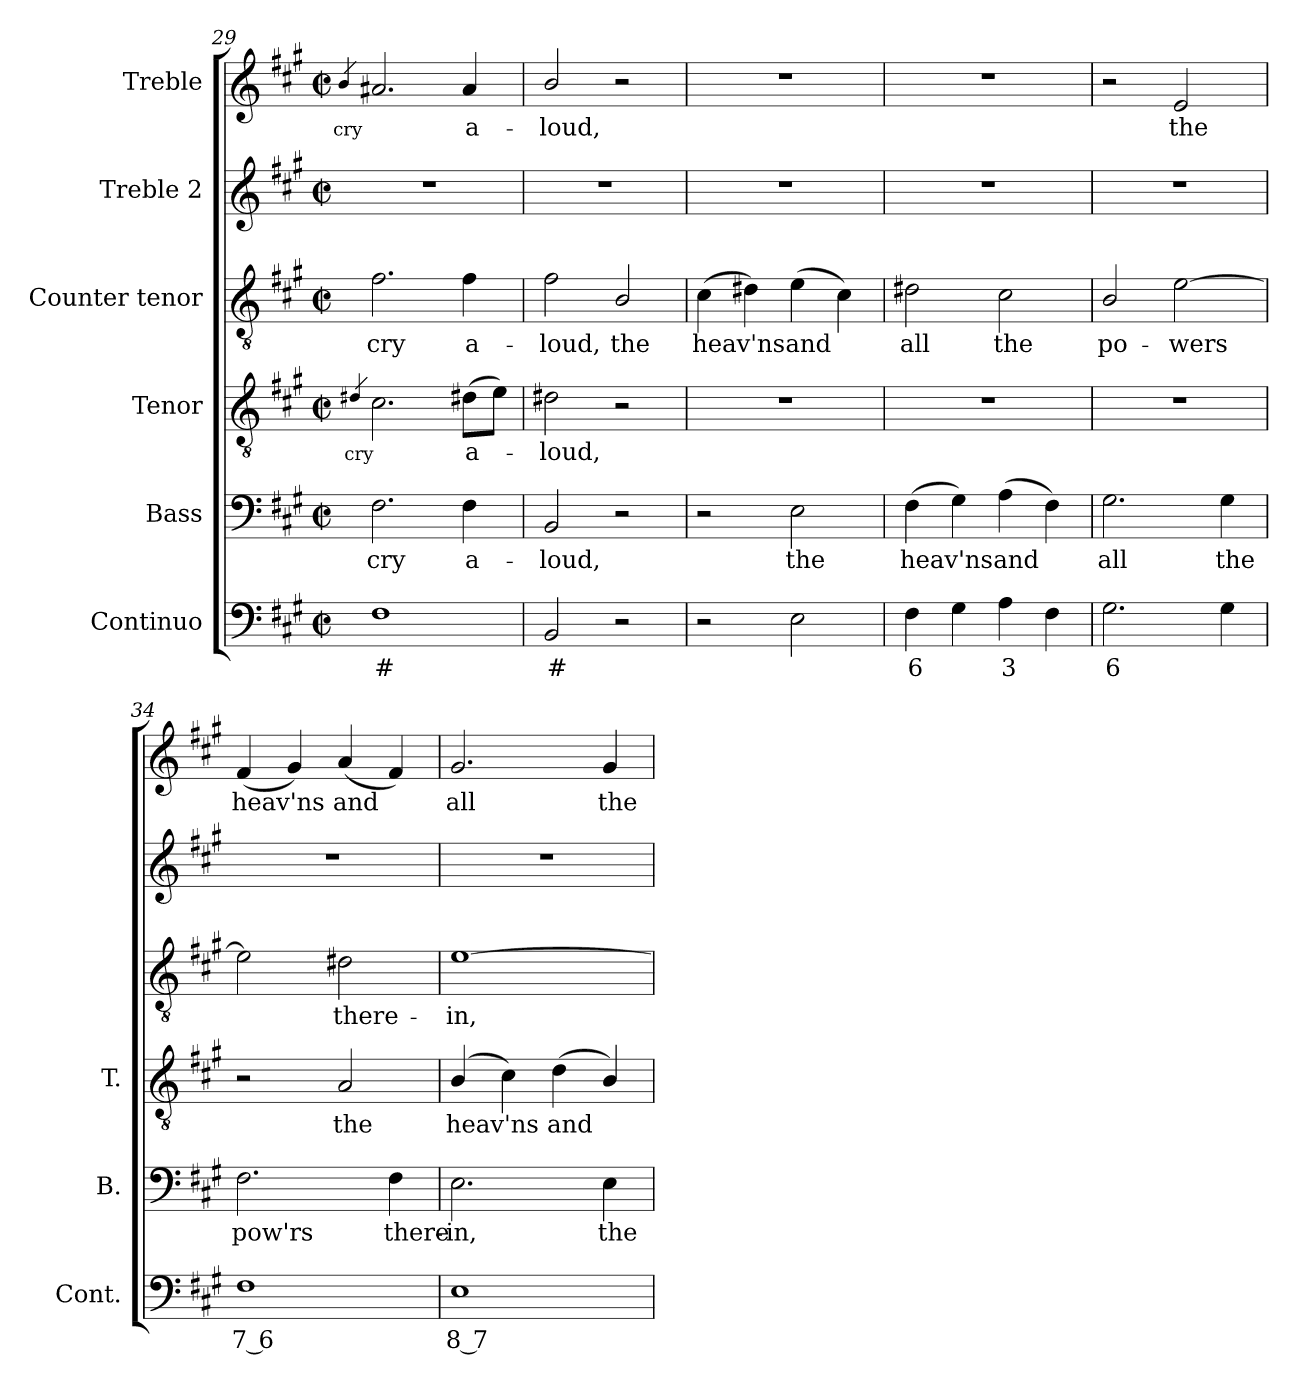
**kern	**text	**kern	**text	**kern	**text	**kern	**text	**kern	**kern	**text
*part6	*part6	*part5	*part5	*part4	*part4	*part3	*part3	*part2	*part1	*part1
*staff6	*staff6	*staff5	*staff5	*staff4	*staff4	*staff3	*staff3	*staff2	*staff1	*staff1
*I"Continuo	*	*I"Bass	*	*I"Tenor	*	*I"Counter tenor	*	*I"Treble 2	*I"Treble	*
*I'Cont.	*	*I'B.	*	*I'T.	*	*	*	*	*	*
*clefF4	*	*clefF4	*	*clefGv2	*	*clefGv2	*	*clefG2	*clefG2	*
*	*	*	*	*ITrd7c12	*	*ITrd7c12	*	*	*	*
*k[f#c#g#]	*	*k[f#c#g#]	*	*k[f#c#g#]	*	*k[f#c#g#]	*	*k[f#c#g#]	*k[f#c#g#]	*
*A:	*	*A:	*	*A:	*	*A:	*	*A:	*A:	*
*M2/2	*	*M2/2	*	*M2/2	*	*M2/2	*	*M2/2	*M2/2	*
*met(c|)	*	*met(c|)	*	*met(c|)	*	*met(c|)	*	*met(c|)	*met(c|)	*
=29	=29	=29	=29	=29	=29	=29	=29	=29	=29	=29
!	!	!	!	!	!	!	!	!	!	!LO:LY:b:color=#000000
!	!	!	!	!	!LO:LY:b:color=#000000	!	!	!	!	!
.	.	.	.	4qD#Xi/	cry	.	.	.	4qbi/	cry
!	!LO:LY:b:color=#000000	!	!	!	!	!	!	!	!	!
!	!	!	!LO:LY:b:color=#000000	!	!	!	!	!	!	!
!	!	!	!	!	!	!	!LO:LY:b:color=#000000	!	!	!
1F#i	#	2.F#i\	cry	2.C#i\	.	2.F#i\	cry	1r	2.a#Xi/	.
!	!	!	!LO:LY:b:color=#000000	!	!	!	!	!	!	!
!	!	!	!	!	!LO:LY:b:color=#000000	!	!	!	!	!
!	!	!	!	!	!	!	!LO:LY:b:color=#000000	!	!	!
!	!	!	!	!	!	!	!	!	!	!LO:LY:b:color=#000000
.	.	4F#i\	a-	(8D#Xi\L	a-	4F#i\	a-	.	4a#i/	a-
.	.	.	.	8Ei\J)	.	.	.	.	.	.
=30	=30	=30	=30	=30	=30	=30	=30	=30	=30	=30
!	!LO:LY:b:color=#000000	!	!	!	!	!	!	!	!	!
!	!	!	!LO:LY:b:color=#000000	!	!	!	!	!	!	!
!	!	!	!	!	!LO:LY:b:color=#000000	!	!	!	!	!
!	!	!	!	!	!	!	!LO:LY:b:color=#000000	!	!	!
!	!	!	!	!	!	!	!	!	!	!LO:LY:b:color=#000000
2BBi/	#	2BBi/	-loud,	2D#Xi\	-loud,	2F#i\	-loud,	1r	2bi/	-loud,
!	!	!	!	!	!	!	!LO:LY:b:color=#000000	!	!	!
2r	.	2r	.	2r	.	2BBi/	the	.	2r	.
=31	=31	=31	=31	=31	=31	=31	=31	=31	=31	=31
!	!	!	!	!	!	!	!LO:LY:b:color=#000000	!	!	!
2r	.	2r	.	1r	.	(4C#i\	heav'ns	1r	1r	.
.	.	.	.	.	.	4D#Xi\)	.	.	.	.
!	!	!	!LO:LY:b:color=#000000	!	!	!	!	!	!	!
!	!	!	!	!	!	!	!LO:LY:b:color=#000000	!	!	!
2Ei\	.	2Ei\	the	.	.	(4Ei\	and	.	.	.
.	.	.	.	.	.	4C#i\)	.	.	.	.
=32	=32	=32	=32	=32	=32	=32	=32	=32	=32	=32
!	!LO:LY:b:color=#000000	!	!	!	!	!	!	!	!	!
!	!	!	!LO:LY:b:color=#000000	!	!	!	!	!	!	!
!	!	!	!	!	!	!	!LO:LY:b:color=#000000	!	!	!
4F#i\	6	(4F#i\	heav'ns	1r	.	2D#Xi\	all	1r	1r	.
4G#i\	.	4G#i\)	.	.	.	.	.	.	.	.
!	!LO:LY:b:color=#000000	!	!	!	!	!	!	!	!	!
!	!	!	!LO:LY:b:color=#000000	!	!	!	!	!	!	!
!	!	!	!	!	!	!	!LO:LY:b:color=#000000	!	!	!
4Ai\	3	(4Ai\	and	.	.	2C#i\	the	.	.	.
4F#i\	.	4F#i\)	.	.	.	.	.	.	.	.
=33	=33	=33	=33	=33	=33	=33	=33	=33	=33	=33
!	!LO:LY:b:color=#000000	!	!	!	!	!	!	!	!	!
!	!	!	!LO:LY:b:color=#000000	!	!	!	!	!	!	!
!	!	!	!	!	!	!	!LO:LY:b:color=#000000	!	!	!
2.G#i\	6	2.G#i\	all	1r	.	2BBi/	po-	1r	2r	.
!	!	!	!	!	!	!	!LO:LY:b:color=#000000	!	!	!
!	!	!	!	!	!	!	!	!	!	!LO:LY:b:color=#000000
.	.	.	.	.	.	[2Ei\	-wers	.	2ei/	the
!	!	!	!LO:LY:b:color=#000000	!	!	!	!	!	!	!
4G#i\	.	4G#i\	the	.	.	.	.	.	.	.
!!LO:LB:g=z
=34	=34	=34	=34	=34	=34	=34	=34	=34	=34	=34
!	!LO:LY:b:color=#000000	!	!	!	!	!	!	!	!	!
!	!	!	!LO:LY:b:color=#000000	!	!	!	!	!	!	!
!	!	!	!	!	!	!	!	!	!	!LO:LY:b:color=#000000
1F#i	7 6	2.F#i\	pow'rs	2r	.	2Ei\]	.	1r	(4f#i/	heav'ns
.	.	.	.	.	.	.	.	.	4g#i/)	.
!	!	!	!	!	!LO:LY:b:color=#000000	!	!	!	!	!
!	!	!	!	!	!	!	!LO:LY:b:color=#000000	!	!	!
!	!	!	!	!	!	!	!	!	!	!LO:LY:b:color=#000000
.	.	.	.	2AAi/	the	2D#Xi\	there-	.	(4ai/	and
!	!	!	!LO:LY:b:color=#000000	!	!	!	!	!	!	!
.	.	4F#i\	there-	.	.	.	.	.	4f#i/)	.
=35	=35	=35	=35	=35	=35	=35	=35	=35	=35	=35
!	!LO:LY:b:color=#000000	!	!	!	!	!	!	!	!	!
!	!	!	!LO:LY:b:color=#000000	!	!	!	!	!	!	!
!	!	!	!	!	!LO:LY:b:color=#000000	!	!	!	!	!
!	!	!	!	!	!	!	!LO:LY:b:color=#000000	!	!	!
!	!	!	!	!	!	!	!	!	!	!LO:LY:b:color=#000000
1Ei	8 7	2.Ei\	-in,	(4BBi/	heav'ns	[1Ei	-in,	1r	2.g#i/	all
.	.	.	.	4C#i\)	.	.	.	.	.	.
!	!	!	!	!	!LO:LY:b:color=#000000	!	!	!	!	!
.	.	.	.	(4Di\	and	.	.	.	.	.
!	!	!	!LO:LY:b:color=#000000	!	!	!	!	!	!	!
!	!	!	!	!	!	!	!	!	!	!LO:LY:b:color=#000000
.	.	4Ei\	the	4BBi/)	.	.	.	.	4g#i/	the
=	=	=	=	=	=	=	=	=	=	=
*-	*-	*-	*-	*-	*-	*-	*-	*-	*-	*-
